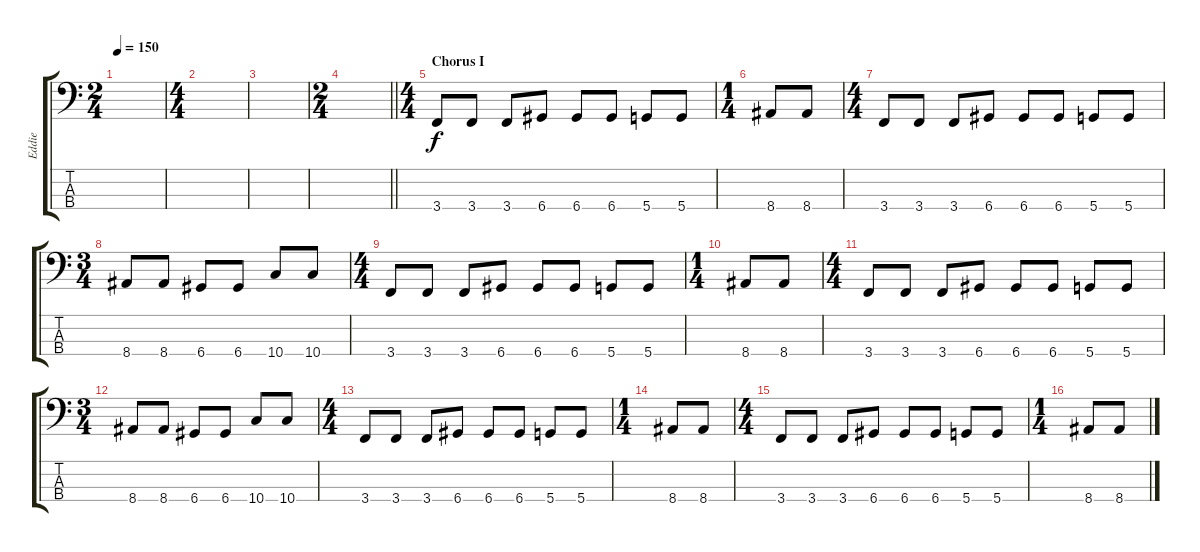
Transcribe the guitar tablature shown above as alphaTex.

\track ("Eddie" "Eddie") {instrument electricbasspick}
\staff {score tabs}
\tuning (G2 D2 A1 D1) {hide}
\ts (2 4)
\tempo 150
\clef f4
\ks c
|
\ts (4 4)
|
|
\ts (2 4)
\barLineRight lightlight
|
\ts (4 4)
\section ("" "Chorus I")
3.4.8 3.4.8 3.4.8 6.4.8 6.4.8 6.4.8 5.4.8 5.4.8 |
\ts (1 4)
8.4.8 8.4.8 |
\ts (4 4)
3.4.8 3.4.8 3.4.8 6.4.8 6.4.8 6.4.8 5.4.8 5.4.8 |
\ts (3 4)
8.4.8 8.4.8 6.4.8 6.4.8 10.4.8 10.4.8 |
\ts (4 4)
3.4.8 3.4.8 3.4.8 6.4.8 6.4.8 6.4.8 5.4.8 5.4.8 |
\ts (1 4)
8.4.8 8.4.8 |
\ts (4 4)
3.4.8 3.4.8 3.4.8 6.4.8 6.4.8 6.4.8 5.4.8 5.4.8 |
\ts (3 4)
8.4.8 8.4.8 6.4.8 6.4.8 10.4.8 10.4.8 |
\ts (4 4)
3.4.8 3.4.8 3.4.8 6.4.8 6.4.8 6.4.8 5.4.8 5.4.8 |
\ts (1 4)
8.4.8 8.4.8 |
\ts (4 4)
3.4.8 3.4.8 3.4.8 6.4.8 6.4.8 6.4.8 5.4.8 5.4.8 |
\ts (1 4)
8.4.8 8.4.8
